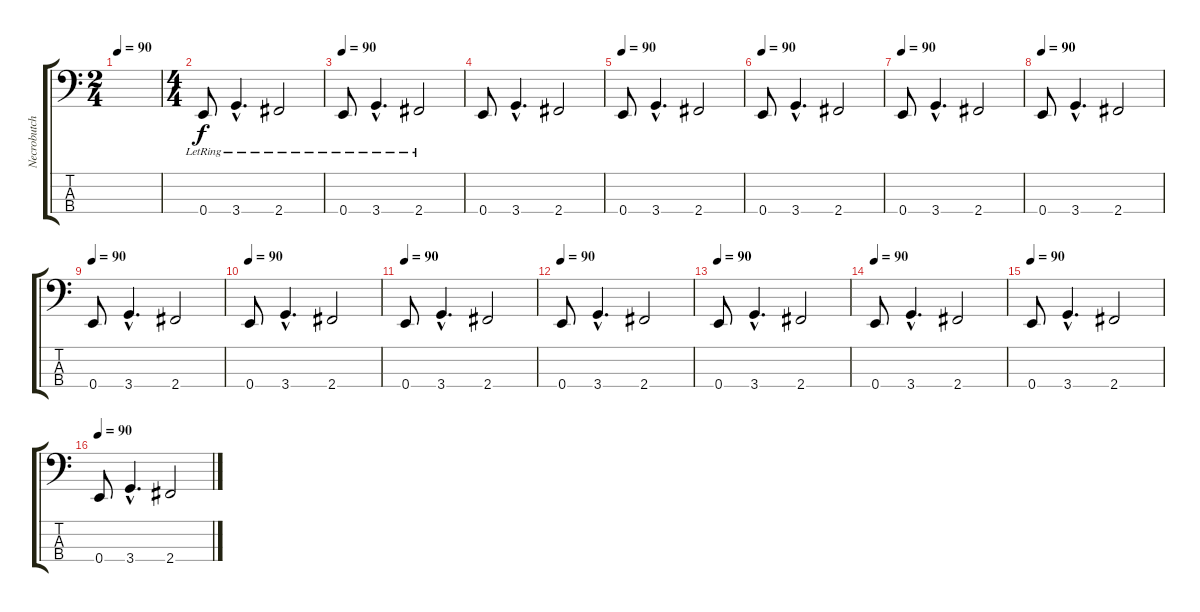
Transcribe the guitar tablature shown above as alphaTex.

\track ("Necrobutcher" "Necrobutch") {instrument overdrivenguitar}
\staff {score tabs}
\tuning (G2 D2 A1 E1) {hide}
\ts (2 4)
\tempo 90
\clef f4
\ks c
|
\ts (4 4)
0.4{lr}.8 3.4{hac lr}.4{d} 2.4{lr}.2 |
\tempo 90
0.4{lr}.8 3.4{hac lr}.4{d} 2.4{lr}.2 |
0.4.8 3.4{hac}.4{d} 2.4.2 |
\tempo 90
0.4.8 3.4{hac}.4{d} 2.4.2 |
\tempo 90
0.4.8 3.4{hac}.4{d} 2.4.2 |
\tempo 90
0.4.8 3.4{hac}.4{d} 2.4.2 |
\tempo 90
0.4.8 3.4{hac}.4{d} 2.4.2 |
\tempo 90
0.4.8 3.4{hac}.4{d} 2.4.2 |
\tempo 90
0.4.8 3.4{hac}.4{d} 2.4.2 |
\tempo 90
0.4.8 3.4{hac}.4{d} 2.4.2 |
\tempo 90
0.4.8 3.4{hac}.4{d} 2.4.2 |
\tempo 90
0.4.8 3.4{hac}.4{d} 2.4.2 |
\tempo 90
0.4.8 3.4{hac}.4{d} 2.4.2 |
\tempo 90
0.4.8 3.4{hac}.4{d} 2.4.2 |
\tempo 90
0.4.8 3.4{hac}.4{d} 2.4.2
